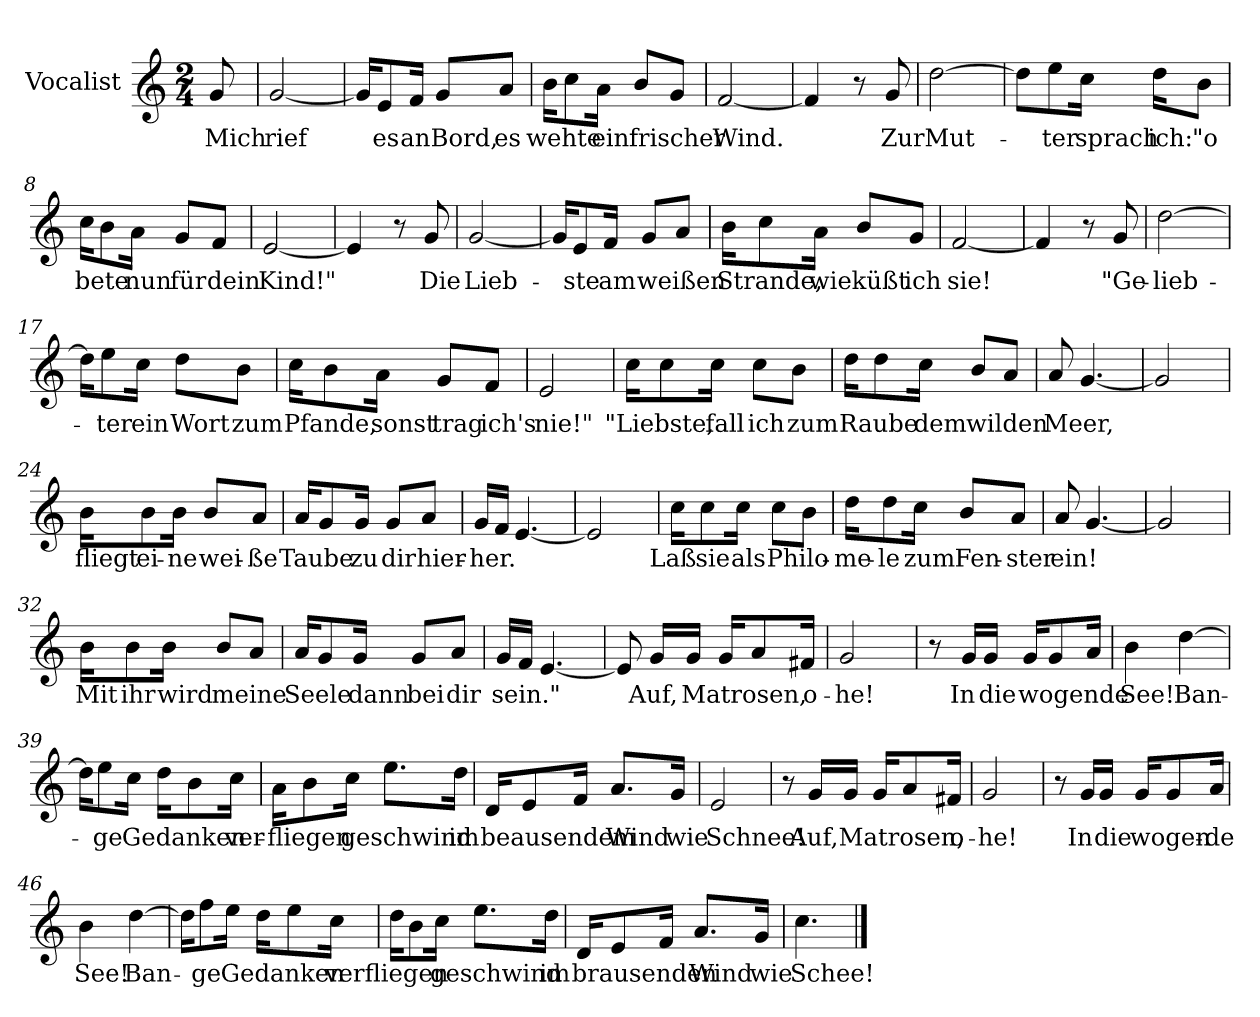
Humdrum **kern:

**kern	**text
*part1	*part1
*staff1	*staff1
*I"Vocalist	*
*k[]	*
*C:	*
*M2/4	*
=	=
8g	Mich
=1	=1
[2g	rief
=2	=2
16gKL]	.
8e	es
16fJk	an
8gL	Bord,
8aJ	es
=3	=3
16bKL	wehte
8cc	.
16aJk	ein
8bL	frischer
8gJ	.
=4	=4
[2f	Wind.
=5	=5
4f]	.
8r	.
8g	Zur
=6	=6
[2dd	Mut-
=7	=7
8ddL]	.
8ee	-ter
16ccJk	sprach
16ddKL	ich:
8bJ	"o
=8	=8
16ccKL	bete
8b	.
16aJk	nun
8gL	für
8fJ	dein
=9	=9
[2e	Kind!"
=10	=10
4e]	.
8r	.
8g	Die
=11	=11
[2g	Lieb-
=12	=12
16gKL]	.
8e	-ste
16fJk	am
8gL	weißen
8aJ	.
=13	=13
16bKL	Strande,
8cc	.
16aJk	wie
8bL	küßt
8gJ	ich
=14	=14
[2f	sie!
=15	=15
4f]	.
8r	.
8g	"Ge-
=16	=16
[2dd	-lieb-
=17	=17
16ddKL]	.
8ee	-ter
16ccJk	ein
8ddL	Wort
8bJ	zum
=18	=18
16ccKL	Pfande,
8b	.
16aJk	sonst
8gL	trag
8fJ	ich's
=19	=19
2e	nie!"
=20	=20
16ccKL	"Liebste,
8cc	.
16ccJk	fall
8ccL	ich
8bJ	zum
=21	=21
16ddKL	Raube
8dd	.
16ccJk	dem
8bL	wilden
8aJ	.
=22	=22
8a	Meer,
[4.g	.
=23	=23
2g]	.
=24	=24
16bKL	fliegt
8b	ei-
16bJk	-ne
8bL	wei-
8aJ	-ße
=25	=25
16aKL	Taube
8g	.
16gJk	zu
8gL	dir
8aJ	hier-
=26	=26
16gLL	-her.
16fJJ	.
[4.e	.
=27	=27
2e]	.
=28	=28
16ccKL	Laß
8cc	sie
16ccJk	als
8ccL	Philo-
8bJ	.
=29	=29
16ddKL	-me-
8dd	-le
16ccJk	zum
8bL	Fen-
8aJ	-ster
=30	=30
8a	ein!
[4.g	.
=31	=31
2g]	.
=32	=32
16bKL	Mit
8b	ihr
16bJk	wird
8bL	meine
8aJ	.
=33	=33
16aKL	Seele
8g	.
16gJk	dann
8gL	bei
8aJ	dir
=34	=34
16gLL	sein."
16fJJ	.
[4.e	.
=35	=35
8e]	.
16gLL	Auf,
16gJJ	Matrosen,
16gKL	.
8a	.
16f#XJk	o-
=36	=36
2g	-he!
=37	=37
8r	.
16gLL	In
16gJJ	die
16gKL	wogende
8g	.
16aJk	.
=38	=38
4b	See!
[4dd	Ban-
=39	=39
16ddKL]	.
8ee	-ge
16ccJk	Gedanken
16ddKL	.
8b	.
16ccJk	ver-
=40	=40
16aKL	-fliegen
8b	.
16ccJk	geschwind
8.eeL	.
16ddJk	im
=41	=41
16dKL	beausendem
8e	.
16fJk	.
8.aL	Wind
16gJk	wie
=42	=42
2e	Schnee!
=43	=43
8r	.
16gLL	Auf,
16gJJ	Matrosen,
16gKL	.
8a	.
16f#XJk	o-
=44	=44
2g	-he!
=45	=45
8r	.
16gLL	In
16gJJ	die
16gKL	wogen-
8g	.
16aJk	-de
=46	=46
4b	See!
[4dd	Ban-
=47	=47
16ddKL]	.
8ff	-ge
16eeJk	Gedanken
16ddKL	.
8ee	.
16ccJk	verfliegen
=48	=48
16ddKL	.
8b	.
16ccJk	geschwind
8.eeL	.
16ddJk	im
=49	=49
16dKL	brausenden
8e	.
16fJk	.
8.aL	Wind
16gJk	wie
=50	=50
4.cc	Schee!
==	==
*-	*-
